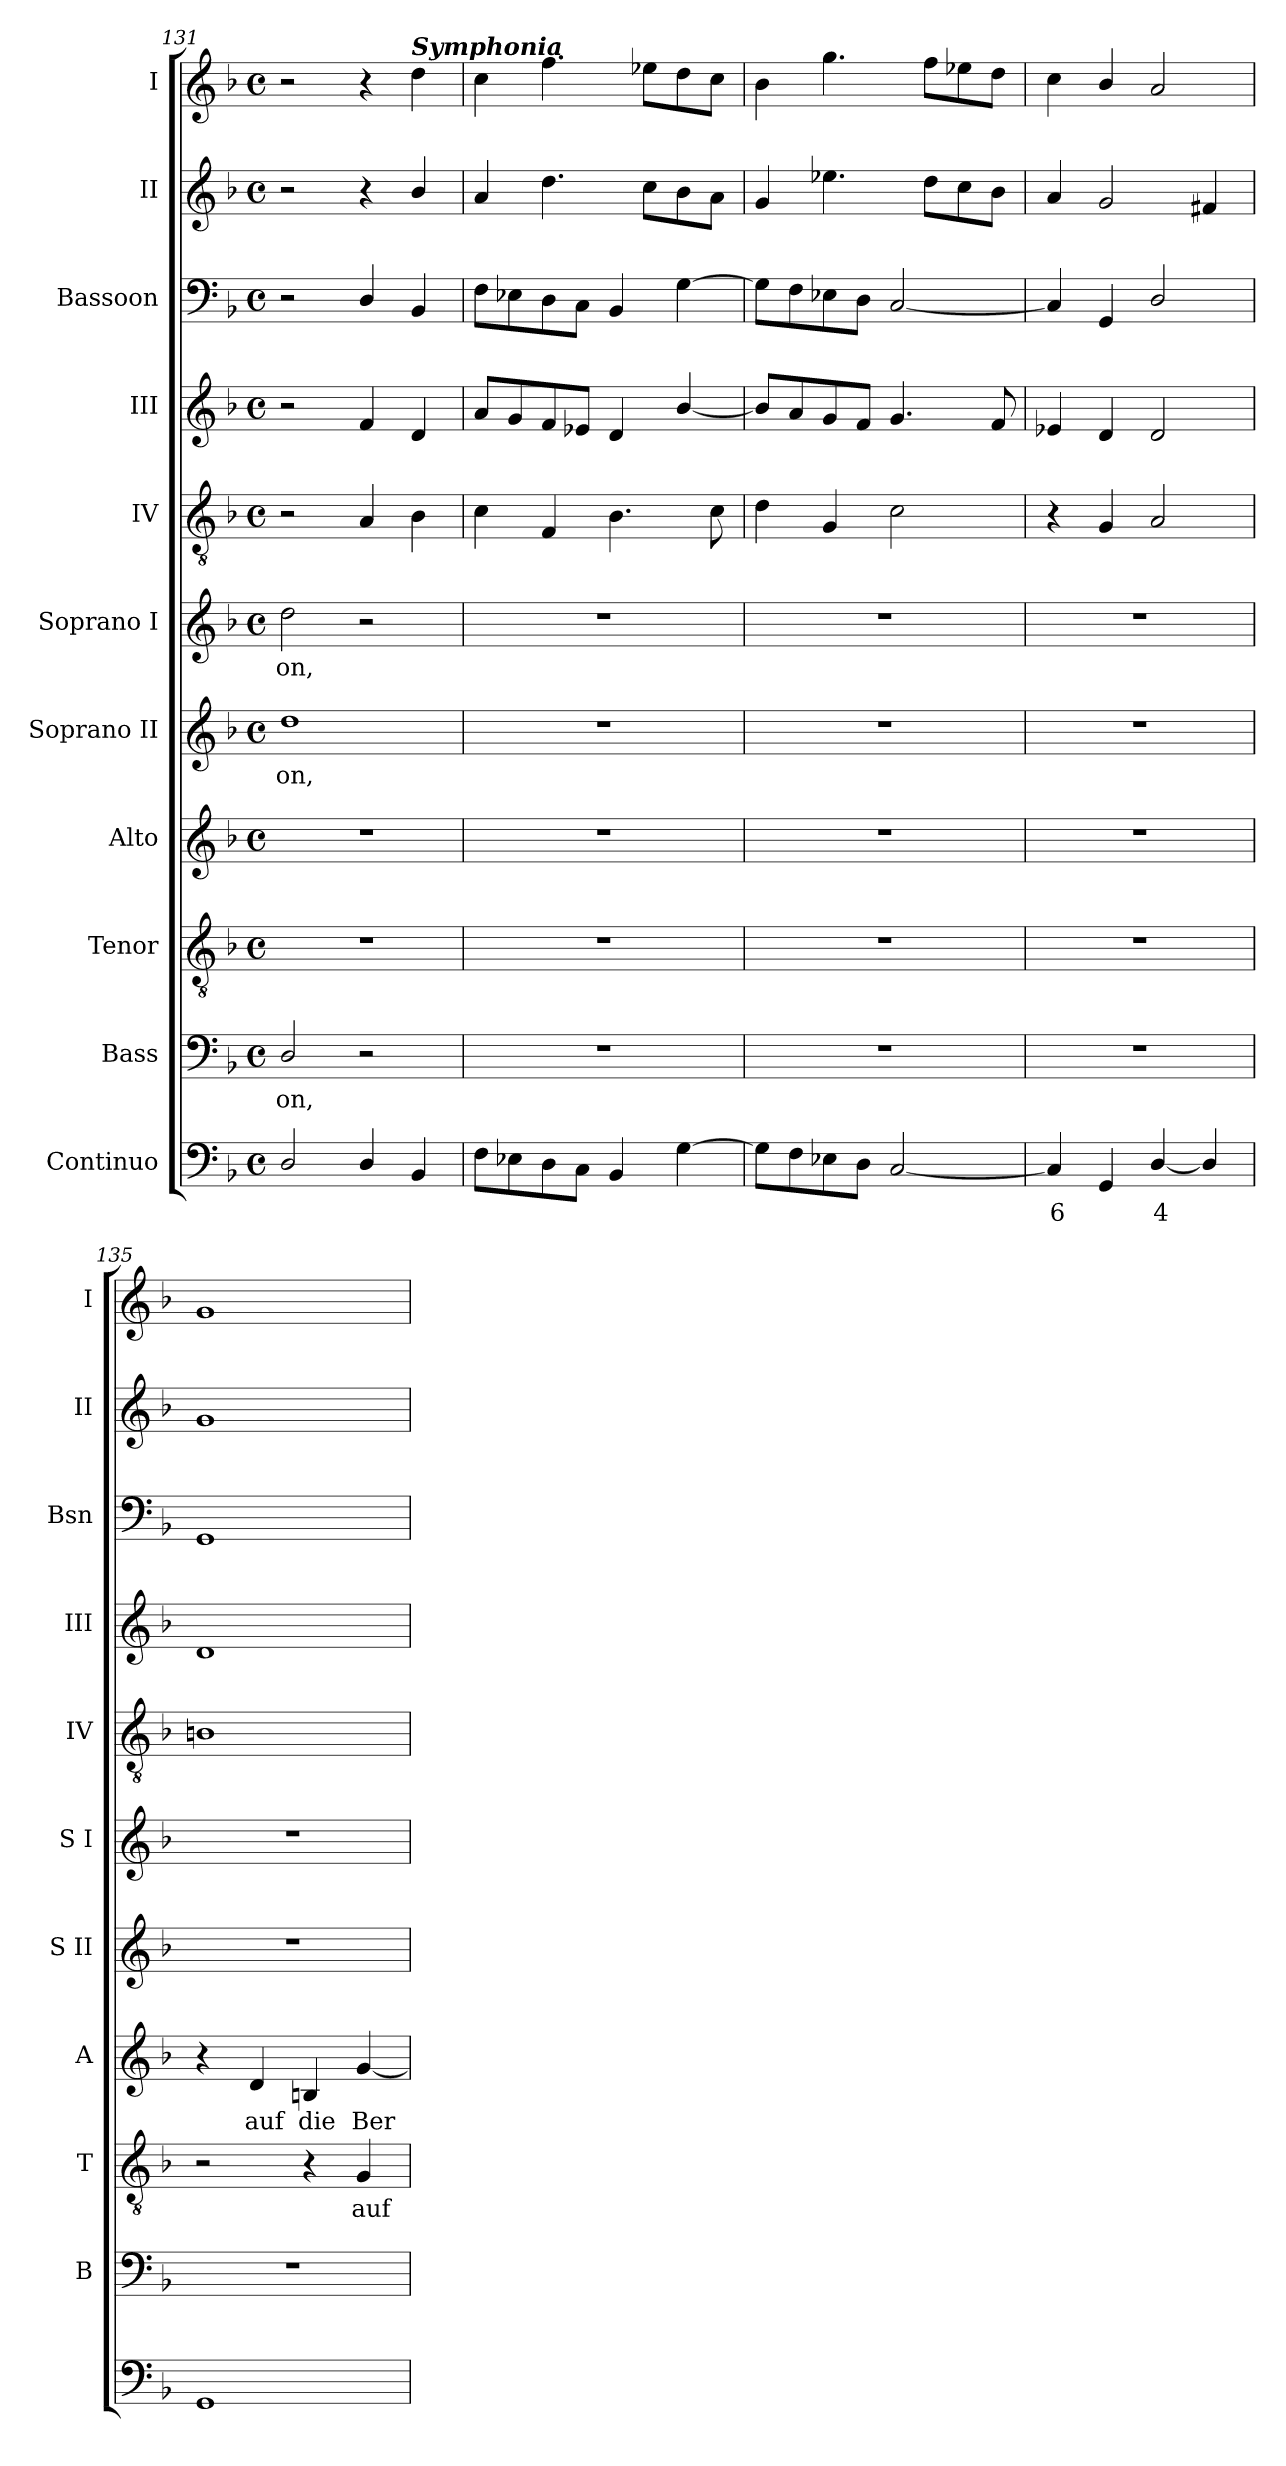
**kern	**text	**kern	**text	**kern	**text	**kern	**text	**kern	**text	**kern	**text	**kern	**kern	**kern	**kern	**kern
*part11	*part11	*part10	*part10	*part9	*part9	*part8	*part8	*part7	*part7	*part6	*part6	*part5	*part4	*part3	*part2	*part1
*staff11	*staff11	*staff10	*staff10	*staff9	*staff9	*staff8	*staff8	*staff7	*staff7	*staff6	*staff6	*staff5	*staff4	*staff3	*staff2	*staff1
*I"Continuo	*	*I"Bass	*	*I"Tenor	*	*I"Alto	*	*I"Soprano II	*	*I"Soprano I	*	*I"IV	*I"III	*I"Bassoon	*I"II	*I"I
*	*	*I'B	*	*I'T	*	*I'A	*	*I'S II	*	*I'S I	*	*I'IV	*I'III	*I'Bsn	*I'II	*I'I
*clefF4	*	*clefF4	*	*clefGv2	*	*clefG2	*	*clefG2	*	*clefG2	*	*clefGv2	*clefG2	*clefF4	*clefG2	*clefG2
*k[b-]	*	*k[b-]	*	*k[b-]	*	*k[b-]	*	*k[b-]	*	*k[b-]	*	*k[b-]	*k[b-]	*k[b-]	*k[b-]	*k[b-]
*F:	*	*F:	*	*F:	*	*F:	*	*F:	*	*F:	*	*F:	*F:	*F:	*F:	*F:
*M4/4	*	*M4/4	*	*M4/4	*	*M4/4	*	*M4/4	*	*M4/4	*	*M4/4	*M4/4	*M4/4	*M4/4	*M4/4
*met(c)	*	*met(c)	*	*met(c)	*	*met(c)	*	*met(c)	*	*met(c)	*	*met(c)	*met(c)	*met(c)	*met(c)	*met(c)
=131	=131	=131	=131	=131	=131	=131	=131	=131	=131	=131	=131	=131	=131	=131	=131	=131
!	!	!	!LO:LY:b	!	!	!	!	!	!LO:LY:b	!	!LO:LY:b	!	!	!	!	!
2D/	.	2D/	-on,	1r	.	1r	.	1dd	-on,	2dd	-on,	2r	2r	2r	2r	2r
4D/	.	2r	.	.	.	.	.	.	.	2r	.	4A	4f	4D/	4r	4r
!	!	!	!	!	!	!	!	!	!	!	!	!	!	!	!	!LO:TX:a:Bi:t=Symphonia
4BB-	.	.	.	.	.	.	.	.	.	.	.	4B-	4d	4BB-	4b-/	4dd
=132	=132	=132	=132	=132	=132	=132	=132	=132	=132	=132	=132	=132	=132	=132	=132	=132
8FL	.	1r	.	1r	.	1r	.	1r	.	1r	.	4c	8aL	8FL	4a	4cc
8E-X	.	.	.	.	.	.	.	.	.	.	.	.	8g	8E-X	.	.
8D	.	.	.	.	.	.	.	.	.	.	.	4F	8f	8D	4.dd	4.ff
8CJ	.	.	.	.	.	.	.	.	.	.	.	.	8e-XJ	8CJ	.	.
4BB-	.	.	.	.	.	.	.	.	.	.	.	4.B-	4d	4BB-	.	.
.	.	.	.	.	.	.	.	.	.	.	.	.	.	.	8ccL	8ee-XL
[4G	.	.	.	.	.	.	.	.	.	.	.	.	[4b-/	[4G	8b-	8dd
.	.	.	.	.	.	.	.	.	.	.	.	8c	.	.	8aJ	8ccJ
=133	=133	=133	=133	=133	=133	=133	=133	=133	=133	=133	=133	=133	=133	=133	=133	=133
8GL]	.	1r	.	1r	.	1r	.	1r	.	1r	.	4d	8b-L]	8GL]	4g	4b-
8F	.	.	.	.	.	.	.	.	.	.	.	.	8a	8F	.	.
8E-X	.	.	.	.	.	.	.	.	.	.	.	4G	8g	8E-X	4.ee-X	4.gg
8DJ	.	.	.	.	.	.	.	.	.	.	.	.	8fJ	8DJ	.	.
[2C	.	.	.	.	.	.	.	.	.	.	.	2c	4.g	[2C	.	.
.	.	.	.	.	.	.	.	.	.	.	.	.	.	.	8ddL	8ffL
.	.	.	.	.	.	.	.	.	.	.	.	.	.	.	8cc	8ee-X
.	.	.	.	.	.	.	.	.	.	.	.	.	8f	.	8b-J	8ddJ
=134	=134	=134	=134	=134	=134	=134	=134	=134	=134	=134	=134	=134	=134	=134	=134	=134
!	!LO:LY:b	!	!	!	!	!	!	!	!	!	!	!	!	!	!	!
4C]	6	1r	.	1r	.	1r	.	1r	.	1r	.	4r	4e-X	4C]	4a	4cc
4GG	.	.	.	.	.	.	.	.	.	.	.	4G	4d	4GG	2g	4b-/
!	!LO:LY:b	!	!	!	!	!	!	!	!	!	!	!	!	!	!	!
[4D/	4	.	.	.	.	.	.	.	.	.	.	2A	2d	2D/	.	2a
4D/]	.	.	.	.	.	.	.	.	.	.	.	.	.	.	4f#X	.
=135	=135	=135	=135	=135	=135	=135	=135	=135	=135	=135	=135	=135	=135	=135	=135	=135
1GG	.	1r	.	2r	.	4r	.	1r	.	1r	.	1Bn	1d	1GG	1g	1g
!	!	!	!	!	!	!	!LO:LY:b	!	!	!	!	!	!	!	!	!
.	.	.	.	.	.	4d	auf	.	.	.	.	.	.	.	.	.
!	!	!	!	!	!	!	!LO:LY:b	!	!	!	!	!	!	!	!	!
.	.	.	.	4r	.	4Bn	die	.	.	.	.	.	.	.	.	.
!	!	!	!	!	!LO:LY:b	!	!LO:LY:b	!	!	!	!	!	!	!	!	!
.	.	.	.	4G	auf	[4g	Ber-	.	.	.	.	.	.	.	.	.
=	=	=	=	=	=	=	=	=	=	=	=	=	=	=	=	=
*-	*-	*-	*-	*-	*-	*-	*-	*-	*-	*-	*-	*-	*-	*-	*-	*-
